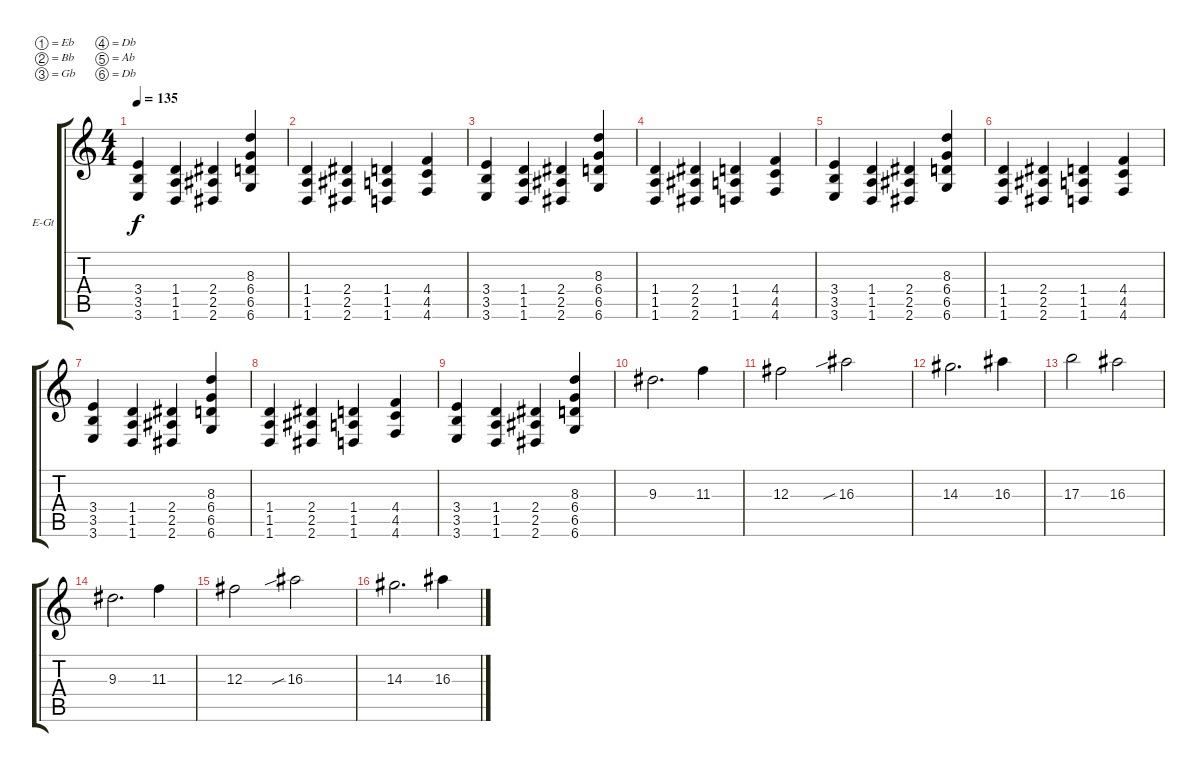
\bracketExtendMode groupsimilarinstruments
\firstSystemTrackNameOrientation horizontal
\otherSystemsTrackNameOrientation horizontal
\track ("Gtr.1 - Brad Delson" "E-Gt") {instrument distortionguitar}
\staff {score tabs}
\tuning (Eb4 Bb3 Gb3 Db3 Ab2 Db2)
\ts (4 4)
\tempo 135
\clef g2
\ks c
(3.4 3.5 3.6).4{dy f} (1.4 1.5 1.6).4 (2.4 2.5 2.6).4 (8.3 6.4 6.5 6.6).4 |
(1.4 1.5 1.6).4 (2.4 2.5 2.6).4 (1.4 1.5 1.6).4 (4.4 4.5 4.6).4 |
(3.4 3.5 3.6).4 (1.4 1.5 1.6).4 (2.4 2.5 2.6).4 (8.3 6.4 6.5 6.6).4 |
(1.4 1.5 1.6).4 (2.4 2.5 2.6).4 (1.4 1.5 1.6).4 (4.4 4.5 4.6).4 |
(3.4 3.5 3.6).4 (1.4 1.5 1.6).4 (2.4 2.5 2.6).4 (8.3 6.4 6.5 6.6).4 |
(1.4 1.5 1.6).4 (2.4 2.5 2.6).4 (1.4 1.5 1.6).4 (4.4 4.5 4.6).4 |
(3.4 3.5 3.6).4 (1.4 1.5 1.6).4 (2.4 2.5 2.6).4 (8.3 6.4 6.5 6.6).4 |
(1.4 1.5 1.6).4 (2.4 2.5 2.6).4 (1.4 1.5 1.6).4 (4.4 4.5 4.6).4 |
(3.4 3.5 3.6).4 (1.4 1.5 1.6).4 (2.4 2.5 2.6).4 (8.3 6.4 6.5 6.6).4 |
9.3.2{d} 11.3.4 |
12.3.2 16.3{sib}.2 |
14.3.2{d} 16.3.4 |
17.3.2 16.3.2 |
9.3.2{d} 11.3.4 |
12.3.2 16.3{sib}.2 |
14.3.2{d} 16.3.4
